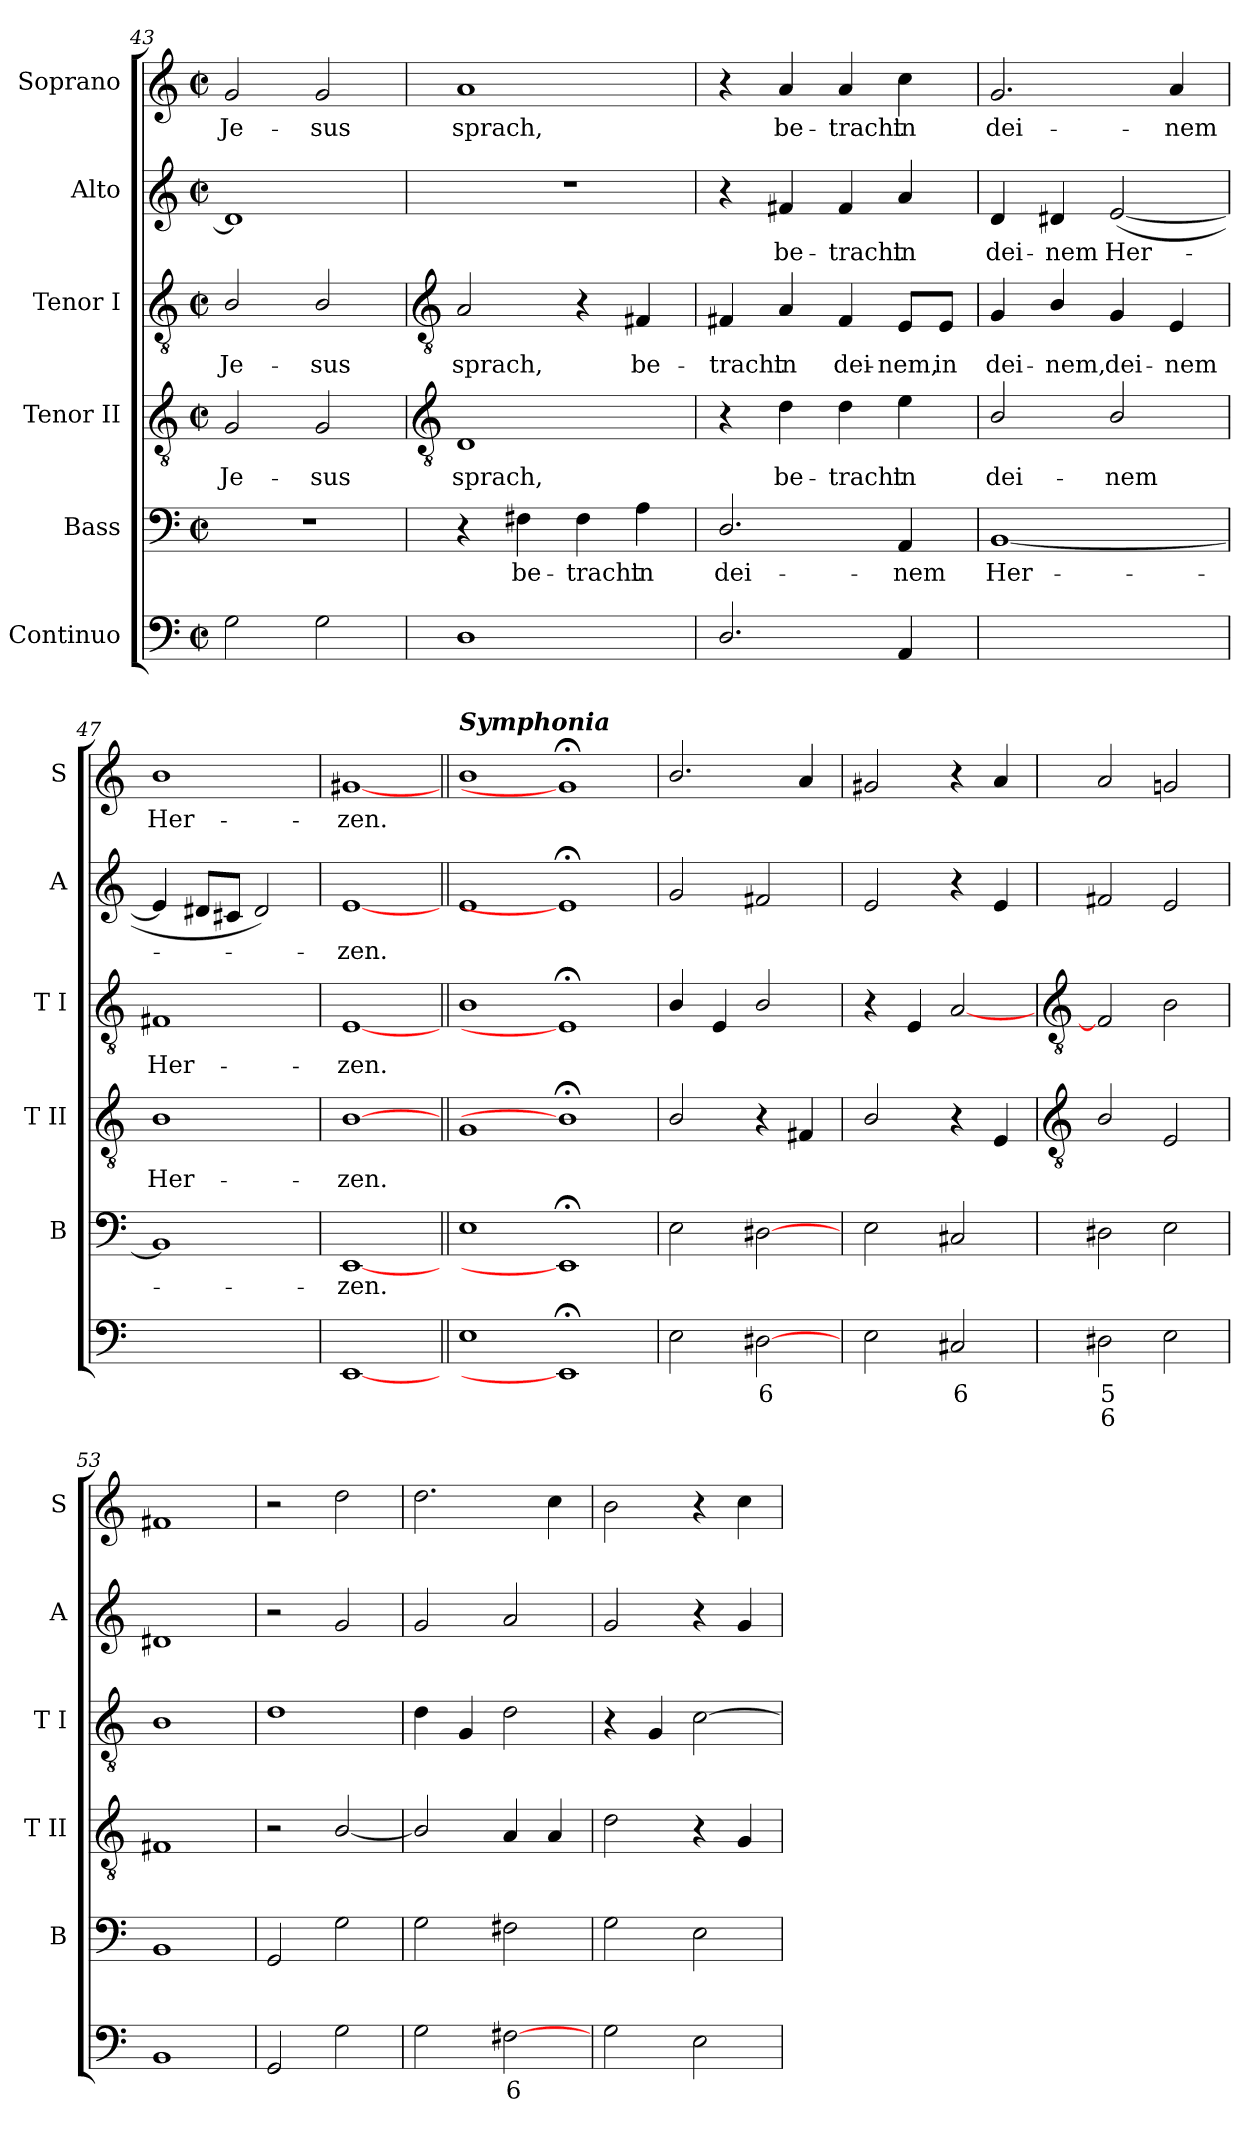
**kern	**text	**text	**kern	**text	**kern	**text	**kern	**text	**kern	**text	**kern	**text
*part6	*part6	*part6	*part5	*part5	*part4	*part4	*part3	*part3	*part2	*part2	*part1	*part1
*staff6	*staff6	*staff6	*staff5	*staff5	*staff4	*staff4	*staff3	*staff3	*staff2	*staff2	*staff1	*staff1
*I"Continuo	*	*	*I"Bass	*	*I"Tenor II	*	*I"Tenor I	*	*I"Alto	*	*I"Soprano	*
*	*	*	*I'B	*	*I'T II	*	*I'T I	*	*I'A	*	*I'S	*
*clefF4	*	*	*clefF4	*	*clefGv2	*	*clefGv2	*	*clefG2	*	*clefG2	*
*k[]	*	*	*k[]	*	*k[]	*	*k[]	*	*k[]	*	*k[]	*
*C:	*	*	*C:	*	*C:	*	*C:	*	*C:	*	*C:	*
*M2/2	*	*	*M2/2	*	*M2/2	*	*M2/2	*	*M2/2	*	*M2/2	*
*met(c|)	*	*	*met(c|)	*	*met(c|)	*	*met(c|)	*	*met(c|)	*	*met(c|)	*
=43	=43	=43	=43	=43	=43	=43	=43	=43	=43	=43	=43	=43
!	!	!	!	!	!	!LO:LY:b	!	!LO:LY:b	!	!	!	!LO:LY:b
2G	.	.	1r	.	2G	Je-	2B/	Je-	1d]	.	2g	Je-
!	!	!	!	!	!	!LO:LY:b	!	!LO:LY:b	!	!	!	!LO:LY:b
2G	.	.	.	.	2G	-sus	2B/	-sus	.	.	2g	-sus
!!LO:LB:g=z
=44	=44	=44	=44	=44	=44	=44	=44	=44	=44	=44	=44	=44
*	*	*	*	*	*clefGv2	*	*clefGv2	*	*	*	*	*
!	!	!	!	!	!	!LO:LY:b	!	!LO:LY:b	!	!	!	!LO:LY:b
1D	.	.	4r	.	1D	sprach,	2A	sprach,	1r	.	1a	sprach,
!	!	!	!	!LO:LY:b	!	!	!	!	!	!	!	!
.	.	.	4F#X	be-	.	.	.	.	.	.	.	.
!	!	!	!	!LO:LY:b	!	!	!	!	!	!	!	!
.	.	.	4F#	-tracht	.	.	4r	.	.	.	.	.
!	!	!	!	!LO:LY:b	!	!	!	!LO:LY:b	!	!	!	!
.	.	.	4A	in	.	.	4F#X	be-	.	.	.	.
=45	=45	=45	=45	=45	=45	=45	=45	=45	=45	=45	=45	=45
!	!	!	!	!LO:LY:b	!	!	!	!LO:LY:b	!	!	!	!
2.D/	.	.	2.D/	dei-	4r	.	4F#X	-tracht	4r	.	4r	.
!	!	!	!	!	!	!LO:LY:b	!	!LO:LY:b	!	!LO:LY:b	!	!LO:LY:b
.	.	.	.	.	4d	be-	4A	in	4f#X	be-	4a	be-
!	!	!	!	!	!	!LO:LY:b	!	!LO:LY:b	!	!LO:LY:b	!	!LO:LY:b
.	.	.	.	.	4d	-tracht	4F#	dei-	4f#	-tracht	4a	-tracht
!	!	!	!	!LO:LY:b	!	!LO:LY:b	!	!LO:LY:b	!	!LO:LY:b	!	!LO:LY:b
4AA	.	.	4AA	-nem	4e	in	8E/L	-nem,	4a	in	4cc	in
!	!	!	!	!	!	!	!	!LO:LY:b	!	!	!	!
.	.	.	.	.	.	.	8E/J	in	.	.	.	.
=46	=46	=46	=46	=46	=46	=46	=46	=46	=46	=46	=46	=46
!	!	!	!	!LO:LY:b	!	!LO:LY:b	!	!LO:LY:b	!	!LO:LY:b	!	!LO:LY:b
(<[4BByy	.	.	[1BB	Her-	2B/	dei-	4G	dei-	4d	dei-	2.g	dei-
!	!	!	!	!	!	!	!	!LO:LY:b	!	!LO:LY:b	!	!
4BByy_	.	.	.	.	.	.	4B/	-nem,	4d#X	-nem	.	.
!	!LO:LY:b	!	!	!	!	!LO:LY:b	!	!LO:LY:b	!	!LO:LY:b	!	!
2BByy_	4	.	.	.	2B/	-nem	4G	dei-	(<[2e	Her-	.	.
!	!	!	!	!	!	!	!	!LO:LY:b	!	!	!	!LO:LY:b
.	.	.	.	.	.	.	4E	-nem	.	.	4a	-nem
=47	=47	=47	=47	=47	=47	=47	=47	=47	=47	=47	=47	=47
!	!	!	!	!	!	!LO:LY:b	!	!LO:LY:b	!	!	!	!LO:LY:b
2BByy_)	.	.	1BB]	.	1B	Her-	1F#X	Her-	4e]	.	1b	Her-
.	.	.	.	.	.	.	.	.	8d#XL	.	.	.
.	.	.	.	.	.	.	.	.	8c#XJ	.	.	.
2BByy]	.	.	.	.	.	.	.	.	2d#)	.	.	.
=48	=48	=48	=48	=48	=48	=48	=48	=48	=48	=48	=48	=48
!	!	!	!	!LO:LY:b	!	!LO:LY:b	!	!LO:LY:b	!	!LO:LY:b	!	!LO:LY:b
[1EE	.	.	[1EE	zen.	[1B	-zen.	[1E	-zen.	[1e	zen.	[1g#X	-zen.
=49||	=49||	=49||	=49||	=49||	=49||	=49||	=49||	=49||	=49||	=49||	=49||	=49||
!	!	!	!	!	!	!	!	!	!	!	!LO:TX:a:Bi:t=Symphonia	!
1E	.	.	1E	.	1G	.	1B	.	1e	.	1b	.
1EE;<]	.	.	1EE;<]	.	1B;<]	.	1E;<]	.	1e;<]	.	1g#;<]	.
=50	=50	=50	=50	=50	=50	=50	=50	=50	=50	=50	=50	=50
2E	.	.	2E	.	2B/	.	4B/	.	2g	.	2.b/	.
.	.	.	.	.	.	.	4E	.	.	.	.	.
!	!LO:LY:b	!	!	!	!	!	!	!	!	!	!	!
[2D#X	6	.	[2D#X	.	4r	.	2B/	.	2f#X	.	.	.
.	.	.	.	.	4F#X	.	.	.	.	.	4a	.
=51	=51	=51	=51	=51	=51	=51	=51	=51	=51	=51	=51	=51
2E	.	.	2E	.	2B/	.	4r	.	2e	.	2g#X	.
.	.	.	.	.	.	.	4E	.	.	.	.	.
!	!LO:LY:b	!	!	!	!	!	!	!	!	!	!	!
2C#X	6	.	2C#X	.	4r	.	[2A	.	4r	.	4r	.
.	.	.	.	.	4E	.	.	.	4e	.	4a	.
!!LO:LB:g=z
=52	=52	=52	=52	=52	=52	=52	=52	=52	=52	=52	=52	=52
*	*	*	*	*	*clefGv2	*	*clefGv2	*	*	*	*	*
!	!LO:LY:b	!LO:LY:b	!	!	!	!	!	!	!	!	!	!
2D#X	5	6	2D#X	.	2B/	.	2F#]	.	2f#X	.	2a	.
2E	.	.	2E	.	2E	.	2B	.	2e	.	2gn	.
=53	=53	=53	=53	=53	=53	=53	=53	=53	=53	=53	=53	=53
1BB	.	.	1BB	.	1F#X	.	1B	.	1d#X	.	1f#X	.
=54	=54	=54	=54	=54	=54	=54	=54	=54	=54	=54	=54	=54
2GG	.	.	2GG	.	2r	.	1d	.	2r	.	2r	.
2G	.	.	2G	.	[2B/	.	.	.	2g	.	2dd	.
=55	=55	=55	=55	=55	=55	=55	=55	=55	=55	=55	=55	=55
2G	.	.	2G	.	2B/]	.	4d	.	2g	.	2.dd	.
.	.	.	.	.	.	.	4G	.	.	.	.	.
!	!LO:LY:b	!	!	!	!	!	!	!	!	!	!	!
[2F#X	6	.	2F#X	.	4A	.	2d	.	2a	.	.	.
.	.	.	.	.	4A	.	.	.	.	.	4cc	.
=56	=56	=56	=56	=56	=56	=56	=56	=56	=56	=56	=56	=56
2G	.	.	2G	.	2d	.	4r	.	2g	.	2b	.
.	.	.	.	.	.	.	4G	.	.	.	.	.
2E	.	.	2E	.	4r	.	[2c	.	4r	.	4r	.
.	.	.	.	.	4G	.	.	.	4g	.	4cc	.
=	=	=	=	=	=	=	=	=	=	=	=	=
*-	*-	*-	*-	*-	*-	*-	*-	*-	*-	*-	*-	*-
